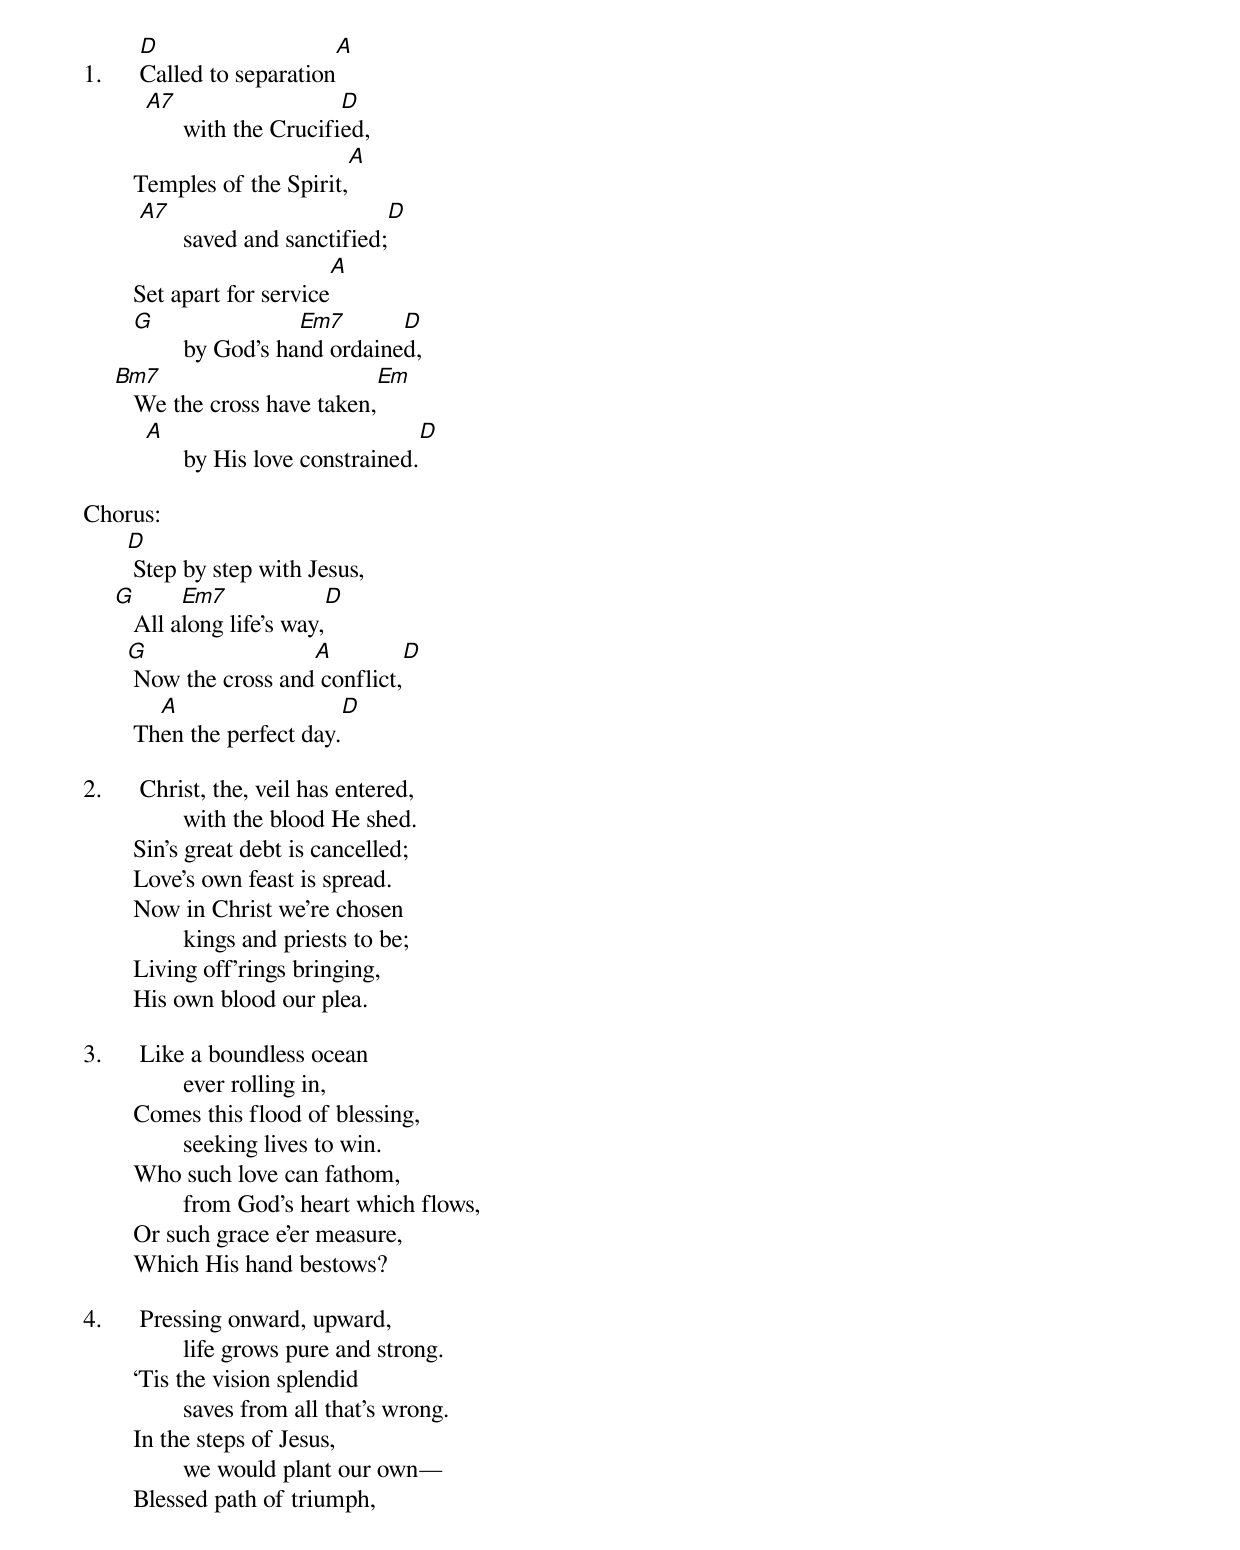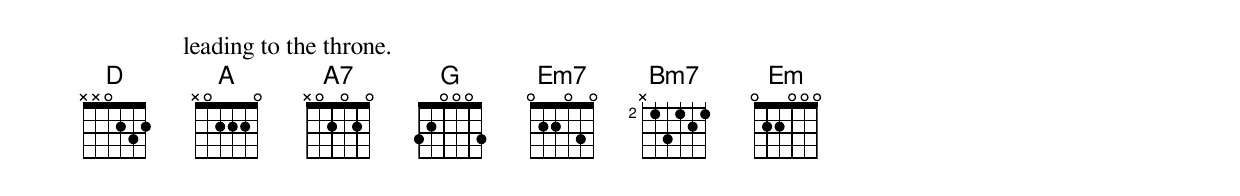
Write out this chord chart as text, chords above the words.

        D                        A
1.	Called to separation
          A7                    D
		with the Crucified,
                                       A
	Temples of the Spirit,
         A7                          D
		saved and sanctified;
                                A
	Set apart for service
        G                  Em7       D
		by God’s hand ordained,
     Bm7                               Em
	We the cross have taken,
          A                             D
		by His love constrained.

Chorus:
       D
	Step by step with Jesus,
     G       Em7                D
	All along life’s way,
       G                 A               D
	Now the cross and conflict,
          A                             D
	Then the perfect day.

2.	Christ, the, veil has entered,
		with the blood He shed.
	Sin’s great debt is cancelled;
	Love’s own feast is spread.
	Now in Christ we’re chosen
		kings and priests to be;
	Living off’rings bringing,
	His own blood our plea.

3.	Like a boundless ocean
		ever rolling in,
	Comes this flood of blessing,
		seeking lives to win.
	Who such love can fathom,
		from God’s heart which flows,
	Or such grace e’er measure,
	Which His hand bestows?

4.	Pressing onward, upward,
		life grows pure and strong.
	‘Tis the vision splendid
		saves from all that’s wrong.
	In the steps of Jesus,
		we would plant our own—
	Blessed path of triumph,
		leading to the throne.
